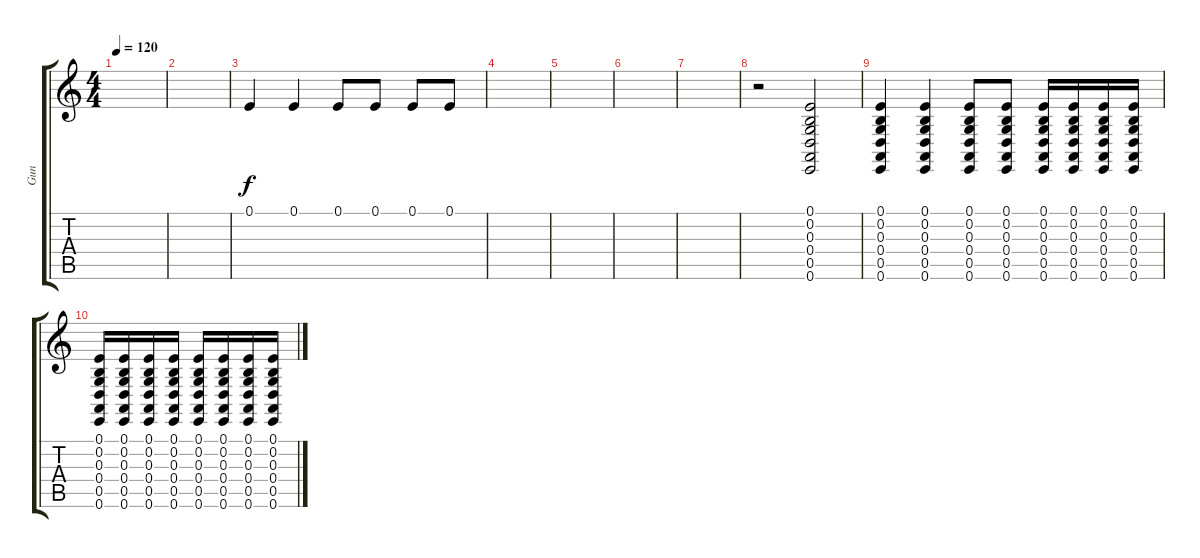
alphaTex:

\track ("Gun" "Gun") {instrument gunshot}
\staff {score tabs}
\tuning (E4 B3 G3 D3 A2 E2) {hide}
\ts (4 4)
\tempo 120
\clef g2
\ks c
|
|
0.1.4 0.1.4 0.1.8 0.1.8 0.1.8 0.1.8 |
|
|
|
|
r.2 (0.1 0.2 0.3 0.4 0.5 0.6).2 |
(0.1 0.2 0.3 0.4 0.5 0.6).4 (0.1 0.2 0.3 0.4 0.5 0.6).4 (0.1 0.2 0.3 0.4 0.5 0.6).8 (0.1 0.2 0.3 0.4 0.5 0.6).8 (0.1 0.2 0.3 0.4 0.5 0.6).16 (0.1 0.2 0.3 0.4 0.5 0.6).16 (0.1 0.2 0.3 0.4 0.5 0.6).16 (0.1 0.2 0.3 0.4 0.5 0.6).16 |
(0.1 0.2 0.3 0.4 0.5 0.6).16 (0.1 0.2 0.3 0.4 0.5 0.6).16 (0.1 0.2 0.3 0.4 0.5 0.6).16 (0.1 0.2 0.3 0.4 0.5 0.6).16 (0.1 0.2 0.3 0.4 0.5 0.6).16 (0.1 0.2 0.3 0.4 0.5 0.6).16 (0.1 0.2 0.3 0.4 0.5 0.6).16 (0.1 0.2 0.3 0.4 0.5 0.6).16
